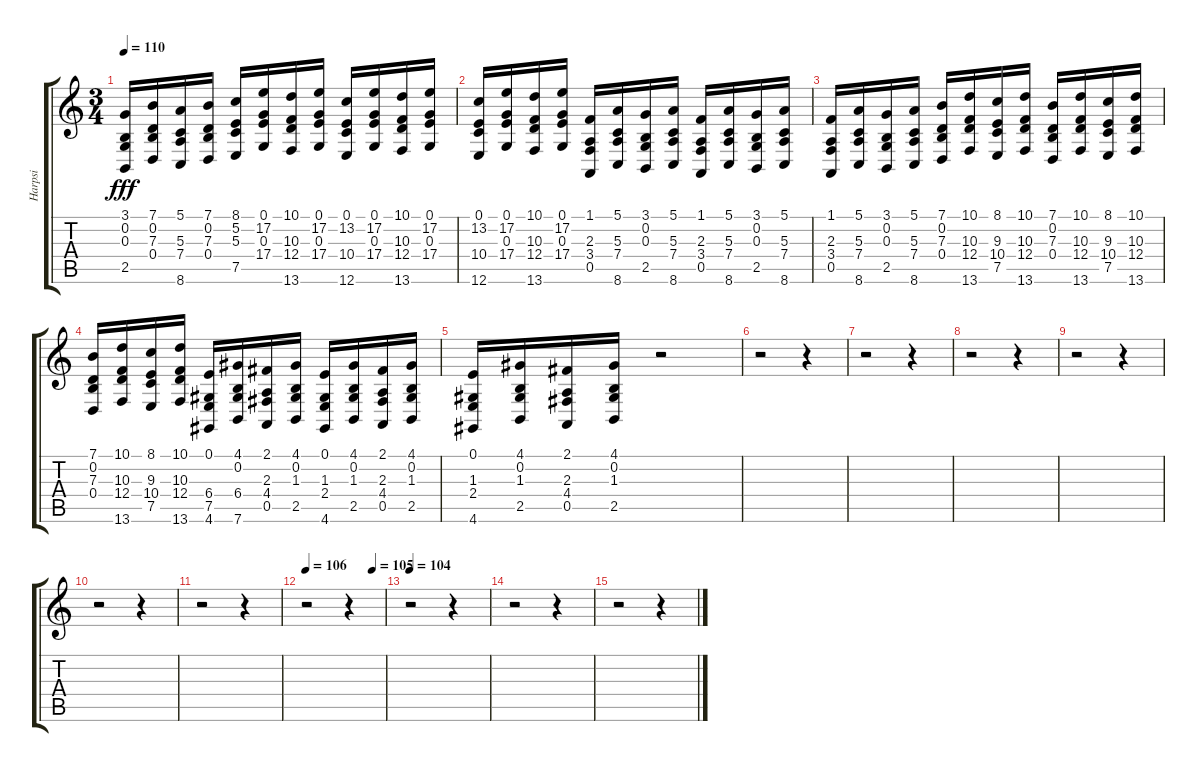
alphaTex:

\track ("Harpsi" "Harpsi") {instrument harpsichord}
\staff {score tabs}
\tuning (E4 B3 G3 D3 A2 E2) {hide}
\ts (3 4)
\tempo 110
\clef g2
\ks c
(3.1 0.2 0.3 2.5).16{dy fff} (7.1 0.2 7.3 0.4).16 (5.1 5.3 7.4 8.6).16 (7.1 0.2 7.3 0.4).16 (8.1 5.2 5.3 7.5).16 (0.1 17.2 0.3 17.4).16 (10.1 10.3 12.4 13.6).16 (0.1 17.2 0.3 17.4).16 (0.1 13.2 10.4 12.6).16 (0.1 17.2 0.3 17.4).16 (10.1 10.3 12.4 13.6).16 (0.1 17.2 0.3 17.4).16 |
(0.1 13.2 10.4 12.6).16 (0.1 17.2 0.3 17.4).16 (10.1 10.3 12.4 13.6).16 (0.1 17.2 0.3 17.4).16 (1.1 2.3 3.4 0.5).16 (5.1 5.3 7.4 8.6).16 (3.1 0.2 0.3 2.5).16 (5.1 5.3 7.4 8.6).16 (1.1 2.3 3.4 0.5).16 (5.1 5.3 7.4 8.6).16 (3.1 0.2 0.3 2.5).16 (5.1 5.3 7.4 8.6).16 |
(1.1 2.3 3.4 0.5).16 (5.1 5.3 7.4 8.6).16 (3.1 0.2 0.3 2.5).16 (5.1 5.3 7.4 8.6).16 (7.1 0.2 7.3 0.4).16 (10.1 10.3 12.4 13.6).16 (8.1 9.3 10.4 7.5).16 (10.1 10.3 12.4 13.6).16 (7.1 0.2 7.3 0.4).16 (10.1 10.3 12.4 13.6).16 (8.1 9.3 10.4 7.5).16 (10.1 10.3 12.4 13.6).16 |
(7.1 0.2 7.3 0.4).16 (10.1 10.3 12.4 13.6).16 (8.1 9.3 10.4 7.5).16 (10.1 10.3 12.4 13.6).16 (0.1 6.4 7.5 4.6).16 (4.1 0.2 6.4 7.6).16 (2.1 2.3 4.4 0.5).16 (4.1 0.2 1.3 2.5).16 (0.1 1.3 2.4 4.6).16 (4.1 0.2 1.3 2.5).16 (2.1 2.3 4.4 0.5).16 (4.1 0.2 1.3 2.5).16 |
(0.1 1.3 2.4 4.6).16 (4.1 0.2 1.3 2.5).16 (2.1 2.3 4.4 0.5).16 (4.1 0.2 1.3 2.5).16 r.2 |
r.2 r.4 |
r.2 r.4 |
r.2 r.4 |
r.2 r.4 |
r.2 r.4 |
r.2 r.4 |
\tempo 106
\tempo (105 0.8472222222222222)
r.2 r.4 |
\tempo 104
r.2 r.4 |
r.2 r.4 |
r.2 r.4
